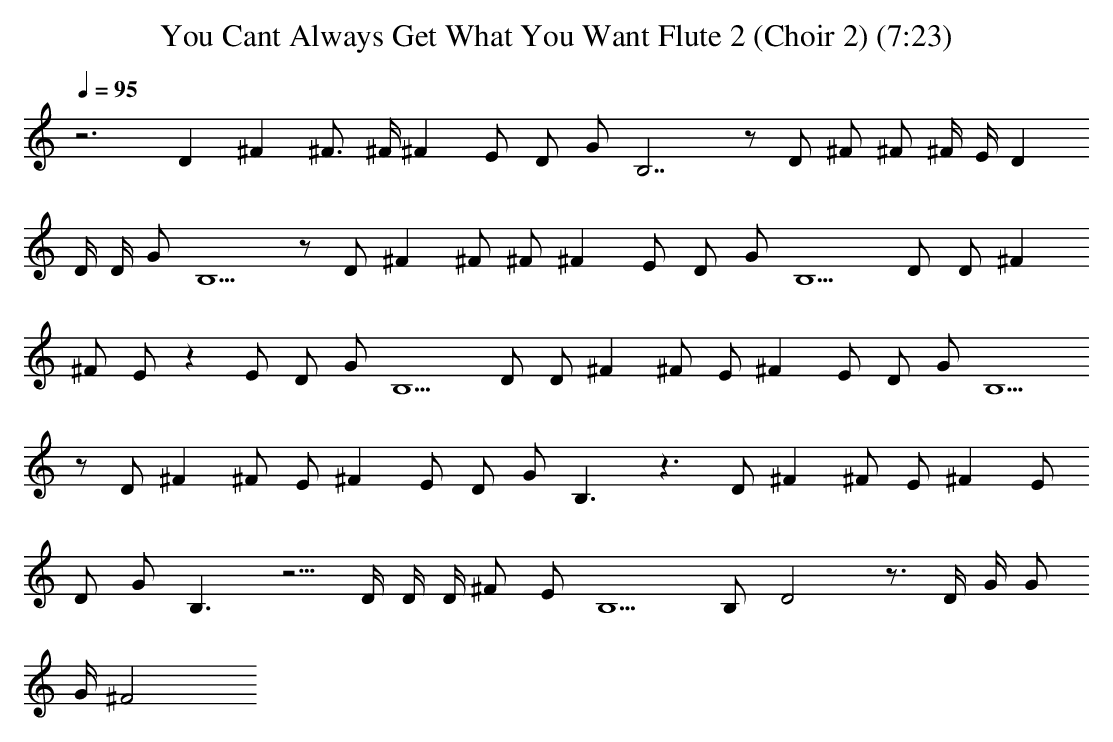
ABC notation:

X:1
T: You Cant Always Get What You Want Flute 2 (Choir 2) (7:23)
L: 1/4
Q: 95
K: C
z3 D ^F ^F3/4 ^F/4 ^F E/2 D/2 G/2 B,7/2 z/2 D/2 ^F/2 ^F/2 ^F/4 E/4 D
D/4 D/4 G/2 B,5/2 z/2 D/2 ^F ^F/2 ^F/2 ^F E/2 D/2 G/2 B,5/2 D/2 D/2 ^F
^F/2 E/2 z E/2 D/2 G/2 B,5/2 D/2 D/2 ^F ^F/2 E/2 ^F E/2 D/2 G/2 B,5/2
z/2 D/2 ^F ^F/2 E/2 ^F E/2 D/2 G/2 B,3/2 z3/2 D/2 ^F ^F/2 E/2 ^F E/2
D/2 G/2 B,3/2 z5/4 D/4 D/4 D/4 ^F/2 E/2 B,5/2 B,/2 D2 z3/4 D/4 G/4 G/2
G/4 ^F2
